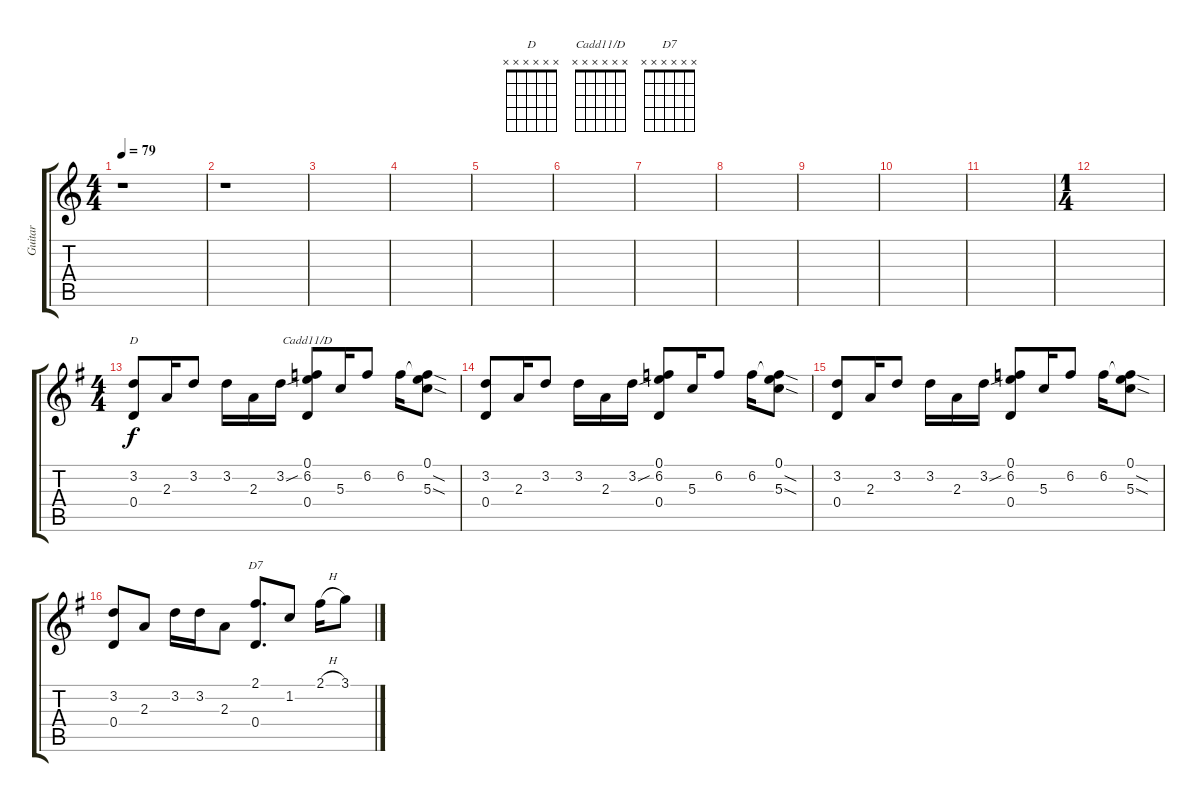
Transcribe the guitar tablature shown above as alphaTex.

\track ("Guitar" "Guitar") {instrument acousticguitarsteel}
\staff {score tabs}
\tuning (E4 B3 G3 D3 A2 E2) {hide}
\chord ("D" x x x x x x)
\chord ("Cadd11/D" x x x x x x)
\chord ("D7" x x x x x x)
\ts (4 4)
\tempo 79
\clef g2
\ks aminor
r.1{dy f} |
r.1 |
|
|
|
|
|
|
|
|
|
\ts (1 4)
|
\ts (4 4)
\ks g
(3.2 0.4).8{ch "D" volume 10} 2.3.16 3.2.8 3.2.16 2.3.16 3.2{sou}.16 (0.1 6.2 0.4).8{ch "Cadd11/D"} 5.3.16 6.2.8 6.2.16 (0.1 6.2{sod t} 5.3{sod}).8 |
(3.2 0.4).8 2.3.16 3.2.8 3.2.16 2.3.16 3.2{sou}.16 (0.1 6.2 0.4).8 5.3.16 6.2.8 6.2.16 (0.1 6.2{sod t} 5.3{sod}).8 |
(3.2 0.4).8 2.3.16 3.2.8 3.2.16 2.3.16 3.2{sou}.16 (0.1 6.2 0.4).8 5.3.16 6.2.8 6.2.16 (0.1 6.2{sod t} 5.3{sod}).8 |
(3.2 0.4).8 2.3.8 3.2.16 3.2.16 2.3.8 (2.1 0.4).8{d ch "D7"} 1.2.8 2.1{h}.16 3.1.8
